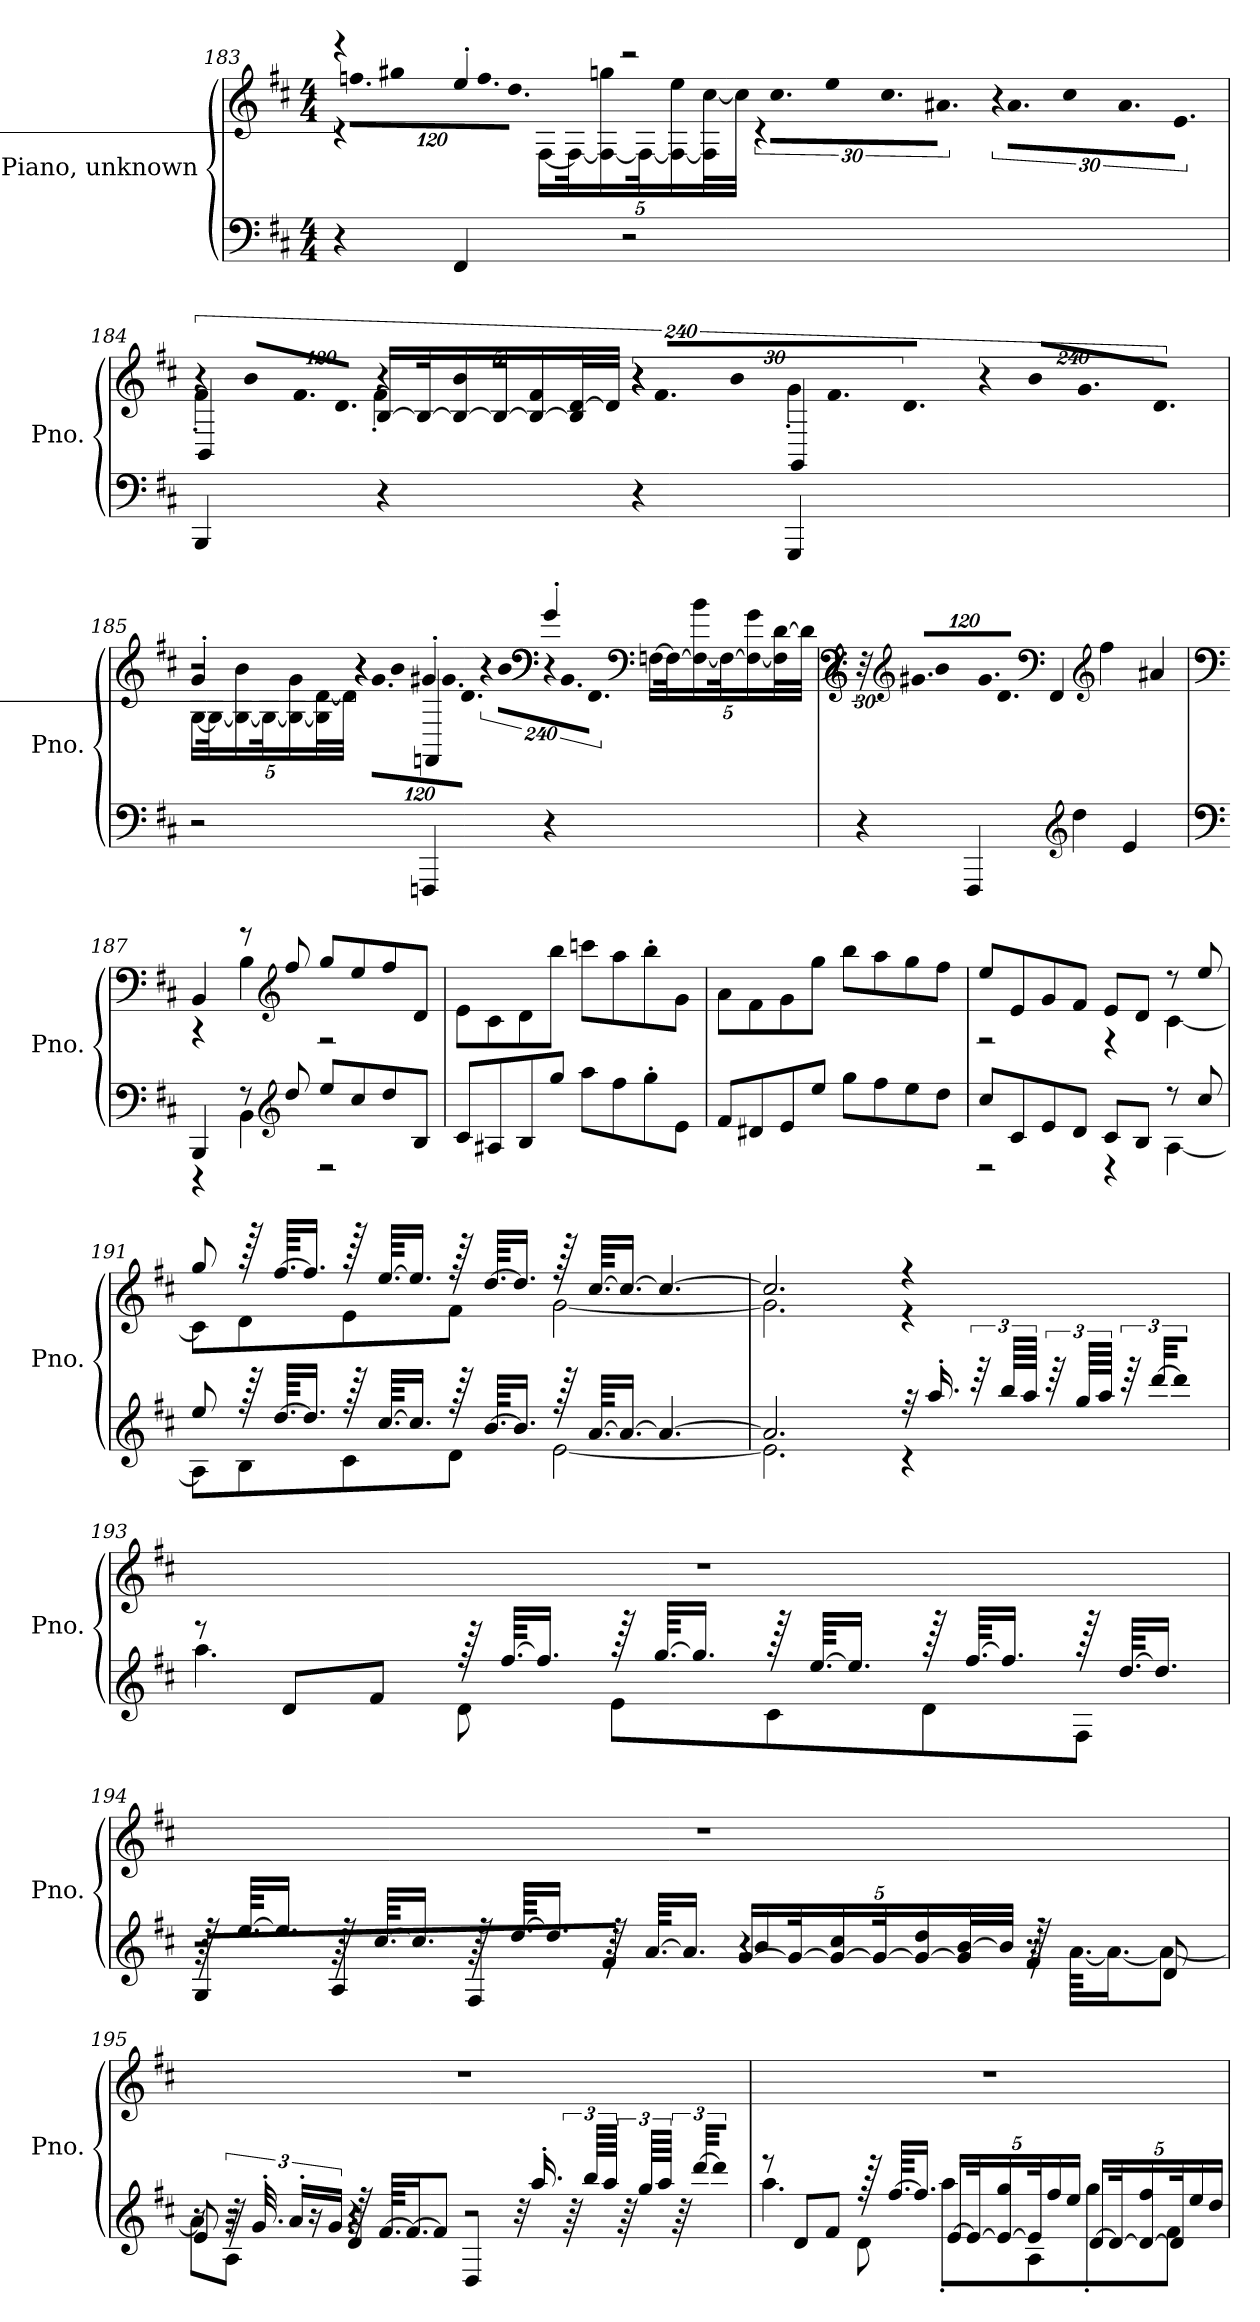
**kern	**kern
*part1	*part1
*staff2	*staff1
*I"Piano, unknown	*
*I'Pno.	*
!!LO:LB:g=z
*clefF4	*clefG2
*k[f#c#]	*k[f#c#]
*M4/4	*M4/4
=183	=183
*	*^
!	!	!LO:N:vis=64
4r	4r	960%17r
!	!	!LO:N:vis=32.
.	.	1920%103ffn\KLL
!	!	!LO:N:vis=16
.	.	1920%137gg#X\
!	!	!LO:N:vis=32.
.	.	1920%103ff\L
!	!	!LO:N:vis=32.
.	.	1920%103dd\JJJ
*	*	*Xbrackettup
4FF#/	4ee'/	[20F#\LL
.	.	40F#\K_
.	.	20F#\_ 20ggn\
.	.	40F#\K_
.	.	20F#\_ 20ee\
.	.	40F#\] [40cc#\L
.	.	40cc#\JJJ]
*	*	*brackettup
!	!	!LO:N:vis=64
2r	2r	960%17r
!	!	!LO:N:vis=32.
.	.	1920%103cc#\KLL
!	!	!LO:N:vis=16
.	.	1920%137ee\
!	!	!LO:N:vis=32.
.	.	1920%103cc#\L
!	!	!LO:N:vis=32.
.	.	1920%103a#X\JJJ
!	!	!LO:N:vis=64
.	.	960%17r
!	!	!LO:N:vis=32.
.	.	1920%103a#\KLL
!	!	!LO:N:vis=16
.	.	1920%137cc#\
!	!	!LO:N:vis=32.
.	.	1920%103a#\L
!	!	!LO:N:vis=32.
.	.	1920%103e\JJJ
!!LO:LB:g=z
=184	=184	=184
!	!LO:N:vis=16	!
*	*	*^
4BBB/	1920%137r	4f#'\	4BB/
!	!LO:N:vis=16	!	!
.	1920%137b/LL	.	.
!	!LO:N:vis=32.	!	!
.	1920%103f#/L	.	.
!	!LO:N:vis=32.	!	!
.	1920%103d/JJJ	.	.
*	*Xbrackettup	*	*
4r	[20B/LL	4f#'\	4r
.	40B/K_	.	.
.	20B/_ 20b/	.	.
.	40B/K_	.	.
.	20B/_ 20f#/	.	.
.	40B/] [40d/L	.	.
.	40d/JJJ]	.	.
*	*brackettup	*	*
!	!LO:N:vis=64	!	!
4r	960%17r	4r	4r
!	!LO:N:vis=32.	!	!
.	1920%103f#/KLL	.	.
!	!LO:N:vis=16	!	!
.	1920%137b/	.	.
!	!LO:N:vis=32.	!	!
.	1920%103f#/L	.	.
!	!LO:N:vis=32.	!	!
.	1920%103d/JJJ	.	.
!	!LO:N:vis=16	!	!
4GGG/	1920%137r	4g'\	4GG/
!	!LO:N:vis=16	!	!
.	1920%137b/LL	.	.
!	!LO:N:vis=32.	!	!
.	1920%103g/L	.	.
!	!LO:N:vis=32.	!	!
.	1920%103d/JJJ	.	.
!!LO:PB:g=z	!!	!!
=185	=185	=185	=185
*	*	*Xbrackettup	*
2r	4g'/	[20G\LL	2r
.	.	40G\K_	.
.	.	20G\_ 20b\	.
.	.	40G\K_	.
.	.	20G\_ 20g\	.
.	.	40G\] [40d\L	.
.	.	40d\JJJ]	.
*	*	*brackettup	*
!	!	!LO:N:vis=64	!
.	4r	960%17r	.
!	!	!LO:N:vis=32.	!
.	.	1920%103g\KLL	.
!	!	!LO:N:vis=16	!
.	.	1920%137b\	.
!	!	!LO:N:vis=32.	!
.	.	1920%103g\L	.
!	!	!LO:N:vis=32.	!
.	.	1920%103d\JJJ	.
!	!	!LO:N:vis=16	!
4FFFn/	4g#X'/	1920%137r	4FFn/
!	!	!LO:N:vis=16	!
.	.	1920%137b\LL	.
!	!	!LO:N:vis=32.	!
.	.	1920%103g#\L	.
!	!	!LO:N:vis=32.	!
.	.	1920%103d\JJJ	.
*	*clefF4	*	*
*	*	*Xbrackettup	*
4r	4g#'/	[20Fn\LL	4r
.	.	40F\K_	.
.	.	20F\_ 20b\	.
.	.	40F\K_	.
.	.	20F\_ 20g#\	.
.	.	40F\] [40d\L	.
.	.	40d\JJJ]	.
*	*v	*v	*v
!!LO:LB:g=z
=186	=186
*	*brackettup
*	*^
!	!LO:N:vis=64	!
*	*v	*v
4r	960%17r
*	*clefG2
!	!LO:N:vis=32.
.	1920%103g#X/KLL
!	!LO:N:vis=16
.	1920%137b/
!	!LO:N:vis=32.
.	1920%103g#/L
!	!LO:N:vis=32.
.	1920%103d/JJJ
*	*clefF4
4FFF#/	4FF#/
*clefG2	*clefG2
4dd\	4ff#\
4e/	4a#X/
=187	=187
*clefF4	*clefF4
*^	*^
4BBB/	4r	4BB/	4r
8r	4BB\	8r	4B\
*clefG2	*	*clefG2	*
8dd/	.	8ff#/	.
8ee/L	2r	8gg/L	2r
8cc#/	.	8ee/	.
8dd/	.	8ff#/	.
8B/J	.	8d/J	.
*v	*v	*	*
*	*v	*v
=188	=188
8c#/L	8e\L
8A#X/	8c#\
8B/	8d\
8gg/J	8bb\J
8aa\L	8cccn\L
8ff#\	8aa\
8gg'\	8bb'\
8e\J	8g\J
!!LO:LB:g=z
=189	=189
8f#/L	8a\L
8d#X/	8f#\
8e/	8g\
8ee/J	8gg\J
8gg\L	8bb\L
8ff#\	8aa\
8ee\	8gg\
8dd\J	8ff#\J
=190	=190
*^	*^
8cc#/L	2r	8ee/L	2r
8c#/	.	8e/	.
8e/	.	8g/	.
8d/J	.	8f#/J	.
8c#/L	4r	8e/L	4r
8B/J	.	8d/J	.
8r	[4A\	8r	[4c#\
8cc#/	.	8ee/	.
=191	=191	=191	=191
8ee/	8A\L]	8gg/	8c#\L]
128r	8B\	128r	8d\
[64.dd/KKLL	.	[64.ff#/KKLL	.
16.dd/JJ]	.	16.ff#/JJ]	.
128r	8c#\	128r	8e\
[64.cc#/KKLL	.	[64.ee/KKLL	.
16.cc#/JJ]	.	16.ee/JJ]	.
128r	8d\J	128r	8f#\J
[64.b/KKLL	.	[64.dd/KKLL	.
16.b/JJ]	.	16.dd/JJ]	.
128r	[2e\	128r	[2g\
[64.a/KKLL	.	[64.cc#/KKLL	.
16.a/JJ_	.	16.cc#/JJ_	.
4.a/_	.	4.cc#/_	.
!!LO:LB:g=z	!!
=192	=192	=192	=192
2.a/]	2.e\]	2.cc#/]	2.g\]
32r	4r	4r	4r
16.aa'/	.	.	.
96r	.	.	.
96bb/LLLL	.	.	.
96aa/JJJJ	.	.	.
96r	.	.	.
96gg/LLLL	.	.	.
96aa/JJJJ	.	.	.
96r	.	.	.
[48ddd/LLL	.	.	.
32ddd/JJJ]	.	.	.
*	*	*v	*v
=193	=193	=193
8r	4.aa\	1r
8d/L	.	.
8f#/J	.	.
128r	8d\	.
[64.ff#/KKLL	.	.
16.ff#/JJ]	.	.
128r	8e\L	.
[64.gg/KKLL	.	.
16.gg/JJ]	.	.
128r	8c#\	.
[64.ee/KKLL	.	.
16.ee/JJ]	.	.
128r	8d\	.
[64.ff#/KKLL	.	.
16.ff#/JJ]	.	.
128r	8F#\J	.
[64.dd/KKLL	.	.
16.dd/JJ]	.	.
!!LO:LB:g=z
=194	=194	=194
*	*^	*
128r	2r	8G/L	1r
[64.ee/KKLL	.	.	.
16.ee/JJ]	.	.	.
128r	.	8A/	.
[64.cc#/KKLL	.	.	.
16.cc#/JJ]	.	.	.
128r	.	8F#/	.
[64.dd/KKLL	.	.	.
16.dd/JJ]	.	.	.
128r	.	8f#/J	.
[64.a/KKLL	.	.	.
16.a/JJ]	.	.	.
*Xbrackettup	*	*	*
[20g/LL	4r	4b'/	.
40g/K_	.	.	.
20g/_ 20cc#/	.	.	.
40g/K_	.	.	.
20g/_ 20dd/	.	.	.
40g/] [40b/L	.	.	.
40b/JJJ]	.	.	.
8r	128r	4f#'/	.
.	[64.a\KKLL	.	.
.	16.a\J_	.	.
8d/	8a\J_	.	.
!!LO:LB:g=z
=195	=195	=195	=195
8e/	8a\L]	8r	1r
*brackettup	*	*	*
24r	8A\J	64r	.
.	.	32.g'/	.
24a'/LL	.	.	.
.	.	16r	.
24g/JJ	.	.	.
128r	4r	4d/	.
[64.f#/KKLL	.	.	.
16.f#/J_	.	.	.
8f#/J]	.	.	.
4D/	2r	2r	.
32r	.	.	.
16.aa'/	.	.	.
96r	.	.	.
96bb/LLLL	.	.	.
96aa/JJJJ	.	.	.
96r	.	.	.
96gg/LLLL	.	.	.
96aa/JJJJ	.	.	.
96r	.	.	.
[48ddd/LLL	.	.	.
32ddd/JJJ]	.	.	.
*	*v	*v	*
!!LO:PB:g=z
=196	=196	=196
8r	4.aa\	1r
8d/L	.	.
8f#/J	.	.
128r	8d\	.
[64.ff#/KKLL	.	.
16.ff#/JJ]	.	.
*Xbrackettup	*	*
[20e/LL	8aa'\L	.
40e/K_	.	.
20e/_ 20gg/	.	.
40e/K]	8A\	.
20ff#/	.	.
20ee/JJ	.	.
[20d/LL	8gg'\	.
40d/K_	.	.
20d/_ 20ff#/	.	.
40d/K]	8f#\J	.
20ee/	.	.
20dd/JJ	.	.
*v	*v	*
=	=
*-	*-
